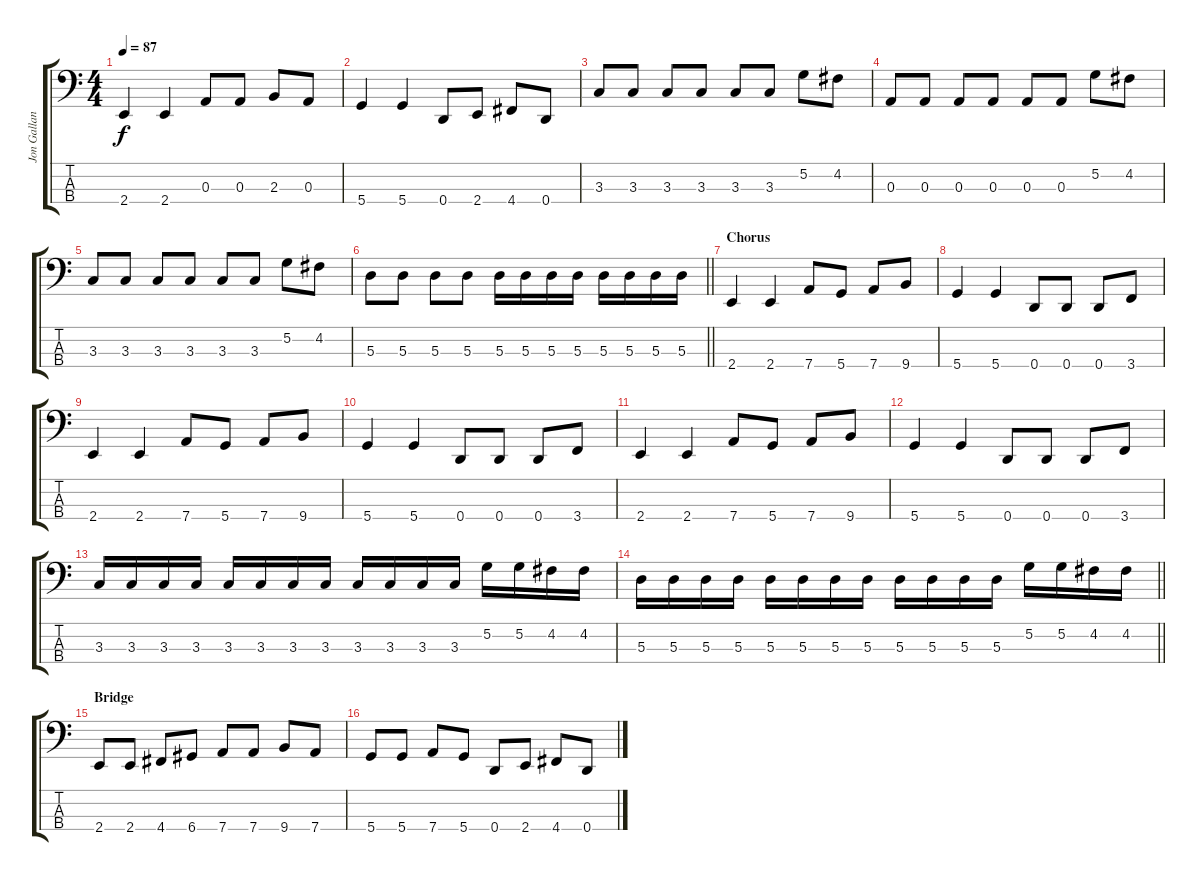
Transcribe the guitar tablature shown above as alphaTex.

\track ("Jon Gallant" "Jon Gallan") {instrument electricbassfinger}
\staff {score tabs}
\tuning (G2 D2 A1 D1) {hide}
\ts (4 4)
\tempo 87
\clef f4
\ks c
2.4.4{dy f} 2.4.4 0.3.8 0.3.8 2.3.8 0.3.8 |
5.4.4 5.4.4 0.4.8 2.4.8 4.4.8 0.4.8 |
3.3.8 3.3.8 3.3.8 3.3.8 3.3.8 3.3.8 5.2.8 4.2.8 |
0.3.8 0.3.8 0.3.8 0.3.8 0.3.8 0.3.8 5.2.8 4.2.8 |
3.3.8 3.3.8 3.3.8 3.3.8 3.3.8 3.3.8 5.2.8 4.2.8 |
\barLineRight lightlight
5.3.8 5.3.8 5.3.8 5.3.8 5.3.16 5.3.16 5.3.16 5.3.16 5.3.16 5.3.16 5.3.16 5.3.16 |
\section ("" "Chorus")
2.4.4 2.4.4 7.4.8 5.4.8 7.4.8 9.4.8 |
5.4.4 5.4.4 0.4.8 0.4.8 0.4.8 3.4.8 |
2.4.4 2.4.4 7.4.8 5.4.8 7.4.8 9.4.8 |
5.4.4 5.4.4 0.4.8 0.4.8 0.4.8 3.4.8 |
2.4.4 2.4.4 7.4.8 5.4.8 7.4.8 9.4.8 |
5.4.4 5.4.4 0.4.8 0.4.8 0.4.8 3.4.8 |
3.3.16 3.3.16 3.3.16 3.3.16 3.3.16 3.3.16 3.3.16 3.3.16 3.3.16 3.3.16 3.3.16 3.3.16 5.2.16 5.2.16 4.2.16 4.2.16 |
\barLineRight lightlight
5.3.16 5.3.16 5.3.16 5.3.16 5.3.16 5.3.16 5.3.16 5.3.16 5.3.16 5.3.16 5.3.16 5.3.16 5.2.16 5.2.16 4.2.16 4.2.16 |
\section ("" "Bridge")
2.4.8 2.4.8 4.4.8 6.4.8 7.4.8 7.4.8 9.4.8 7.4.8 |
5.4.8 5.4.8 7.4.8 5.4.8 0.4.8 2.4.8 4.4.8 0.4.8
